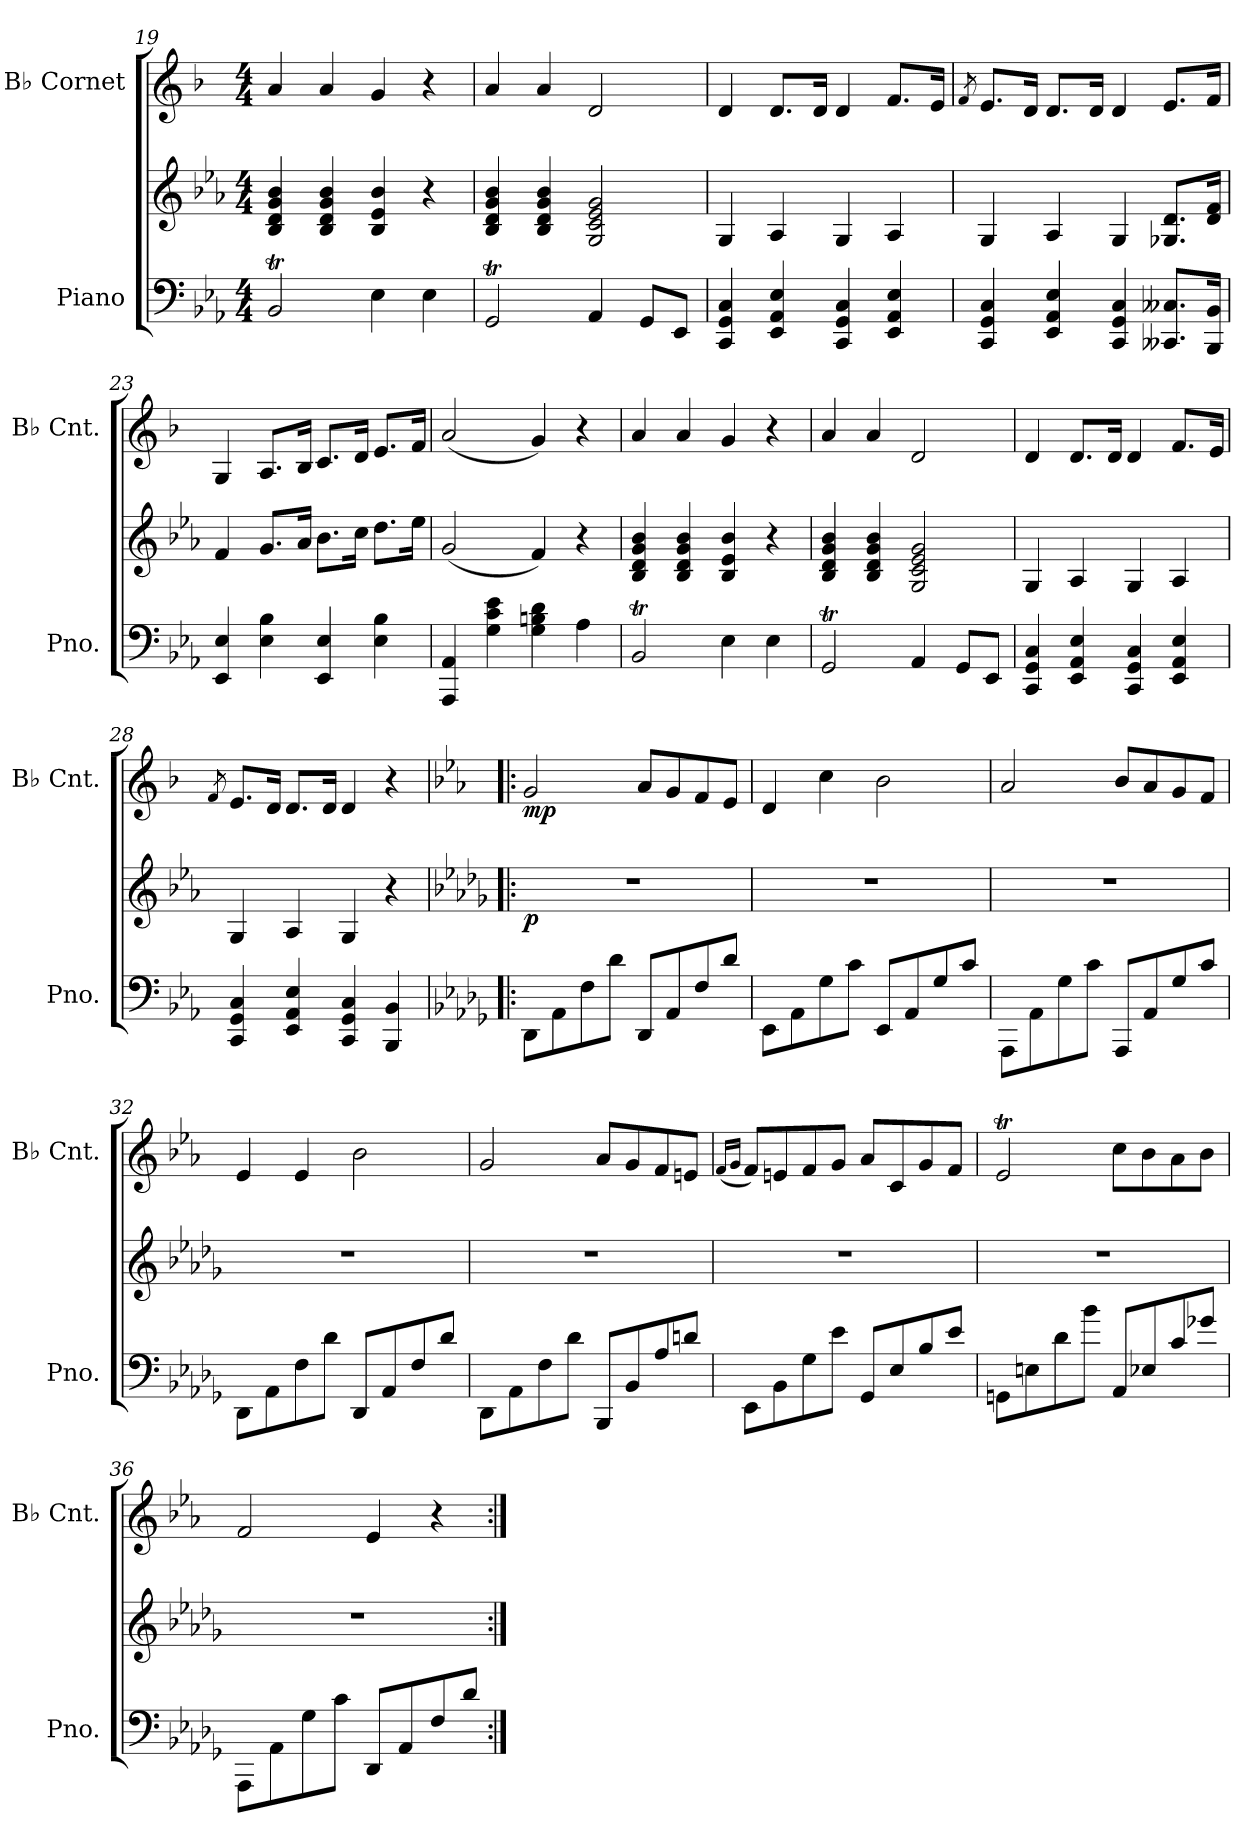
**kern	**kern	**dynam	**kern	**dynam
*part2	*part2	*part2	*part1	*part1
*staff3	*staff2	*staff2/3	*staff1	*staff1
*I"Piano	*	*	*I"B♭ Cornet	*
*I'Pno.	*	*	*I'B♭ Cnt.	*
*clefF4	*clefG2	*	*clefG2	*
*	*	*	*ITrd1c2	*
*k[b-e-a-]	*k[b-e-a-]	*	*k[b-e-a-]	*
*M4/4	*M4/4	*	*M4/4	*
=19	=19	=19	=19	=19
2BB-T/	4B-/ 4d/ 4g/ 4b-/	.	4g/	.
.	4B-/ 4d/ 4g/ 4b-/	.	4g/	.
4E-\	4B-/ 4e-/ 4b-/	.	4f/	.
4E-\	4r	.	4r	.
=20	=20	=20	=20	=20
2GGt/	4B-/ 4d/ 4g/ 4b-/	.	4g/	.
.	4B-/ 4d/ 4g/ 4b-/	.	4g/	.
4AA-/	2G/ 2c/ 2e-/ 2g/	.	2c/	.
8GG/L	.	.	.	.
8EE-/J	.	.	.	.
=21	=21	=21	=21	=21
4CC/ 4GG/ 4C/	4G/	.	4c/	.
4EE-/ 4AA-/ 4E-/	4A-/	.	8.c/L	.
.	.	.	16c/Jk	.
4CC/ 4GG/ 4C/	4G/	.	4c/	.
4EE-/ 4AA-/ 4E-/	4A-/	.	8.e-/L	.
.	.	.	16d/Jk	.
!!LO:LB:g=z
=22	=22	=22	=22	=22
.	.	.	8qe-/	.
4CC/ 4GG/ 4C/	4G/	.	8.d/L	.
.	.	.	16c/Jk	.
4EE-/ 4AA-/ 4E-/	4A-/	.	8.c/L	.
.	.	.	16c/Jk	.
4CC/ 4GG/ 4C/	4G/	.	4c/	.
8.CC--X/ 8.C--X/L	8.G-X/ 8.d/L	.	8.d/L	.
16BBB-/ 16BB-/Jk	16d/ 16f/Jk	.	16e-/Jk	.
=23	=23	=23	=23	=23
4EE-/ 4E-/	4f/	.	4F/	.
4E-\ 4B-\	8.g/L	.	8.G/L	.
.	16a-/Jk	.	16A-/Jk	.
4EE-/ 4E-/	8.b-\L	.	8.B-/L	.
.	16cc\Jk	.	16c/Jk	.
4E-\ 4B-\	8.dd\L	.	8.d/L	.
.	16ee-\Jk	.	16e-/Jk	.
=24	=24	=24	=24	=24
4AAA-/ 4AA-/	(<2g/	.	(<2g/	.
4G\ 4c\ 4e-\	.	.	.	.
4G\ 4Bn\ 4d\	4f/)	.	4f/)	.
4A-\	4r	.	4r	.
=25	=25	=25	=25	=25
2BB-T/	4B-/ 4d/ 4g/ 4b-/	.	4g/	.
.	4B-/ 4d/ 4g/ 4b-/	.	4g/	.
4E-\	4B-/ 4e-/ 4b-/	.	4f/	.
4E-\	4r	.	4r	.
!!LO:LB:g=z
=26	=26	=26	=26	=26
2GGt/	4B-/ 4d/ 4g/ 4b-/	.	4g/	.
.	4B-/ 4d/ 4g/ 4b-/	.	4g/	.
4AA-/	2G/ 2c/ 2e-/ 2g/	.	2c/	.
8GG/L	.	.	.	.
8EE-/J	.	.	.	.
=27	=27	=27	=27	=27
4CC/ 4GG/ 4C/	4G/	.	4c/	.
4EE-/ 4AA-/ 4E-/	4A-/	.	8.c/L	.
.	.	.	16c/Jk	.
4CC/ 4GG/ 4C/	4G/	.	4c/	.
4EE-/ 4AA-/ 4E-/	4A-/	.	8.e-/L	.
.	.	.	16d/Jk	.
=28	=28	=28	=28	=28
.	.	.	8qe-/	.
4CC/ 4GG/ 4C/	4G/	.	8.d/L	.
.	.	.	16c/Jk	.
4EE-/ 4AA-/ 4E-/	4A-/	.	8.c/L	.
.	.	.	16c/Jk	.
4CC/ 4GG/ 4C/	4G/	.	4c/	.
4BBB-/ 4BB-/	4r	.	4r	.
!!LO:PB:g=z
=29!|:	=29!|:	=29!|:	=29!|:	=29!|:
*k[b-e-a-d-g-]	*k[b-e-a-d-g-]	*	*k[b-e-a-d-g-]	*
!	!	!LO:DY:b	!	!LO:DY:b
8DD-\L	1r	p	2f/	mp
8AA-\	.	.	.	.
8F\	.	.	.	.
8d-\J	.	.	.	.
8DD-/L	.	.	8g-/L	.
8AA-/	.	.	8f/	.
8F/	.	.	8e-/	.
8d-/J	.	.	8d-/J	.
=30	=30	=30	=30	=30
8EE-\L	1r	.	4c/	.
8AA-\	.	.	.	.
8G-\	.	.	4b-\	.
8c\J	.	.	.	.
8EE-/L	.	.	2a-\	.
8AA-/	.	.	.	.
8G-/	.	.	.	.
8c/J	.	.	.	.
=31	=31	=31	=31	=31
8AAA-\L	1r	.	2g-/	.
8AA-\	.	.	.	.
8G-\	.	.	.	.
8c\J	.	.	.	.
8AAA-/L	.	.	8a-/L	.
8AA-/	.	.	8g-/	.
8G-/	.	.	8f/	.
8c/J	.	.	8e-/J	.
=32	=32	=32	=32	=32
8DD-\L	1r	.	4d-/	.
8AA-\	.	.	.	.
8F\	.	.	4d-/	.
8d-\J	.	.	.	.
8DD-/L	.	.	2a-\	.
8AA-/	.	.	.	.
8F/	.	.	.	.
8d-/J	.	.	.	.
!!LO:LB:g=z
=33	=33	=33	=33	=33
8DD-\L	1r	.	2f/	.
8AA-\	.	.	.	.
8F\	.	.	.	.
8d-\J	.	.	.	.
8BBB-/L	.	.	8g-/L	.
8BB-/	.	.	8f/	.
8A-/	.	.	8e-/	.
8dn/J	.	.	8dn/J	.
=34	=34	=34	=34	=34
.	.	.	(<16qe-/LL	.
.	.	.	16qf/JJ	.
8EE-\L	1r	.	8e-/L)	.
8BB-\	.	.	8dn/	.
8G-\	.	.	8e-/	.
8e-\J	.	.	8f/J	.
8GG-/L	.	.	8g-/L	.
8E-/	.	.	8B-/	.
8B-/	.	.	8f/	.
8e-/J	.	.	8e-/J	.
=35	=35	=35	=35	=35
8GGn\L	1r	.	2d-T/	.
8En\	.	.	.	.
8d-\	.	.	.	.
8b-\J	.	.	.	.
8AA-/L	.	.	8b-\L	.
8E-X/	.	.	8a-\	.
8c/	.	.	8g-\	.
8g-X/J	.	.	8a-\J	.
=36	=36	=36	=36	=36
8AAA-\L	1r	.	2e-/	.
8AA-\	.	.	.	.
8G-\	.	.	.	.
8c\J	.	.	.	.
8DD-/L	.	.	4d-/	.
8AA-/	.	.	.	.
8F/	.	.	4r	.
8d-/J	.	.	.	.
=:|!	=:|!	=:|!	=:|!	=:|!
*-	*-	*-	*-	*-
